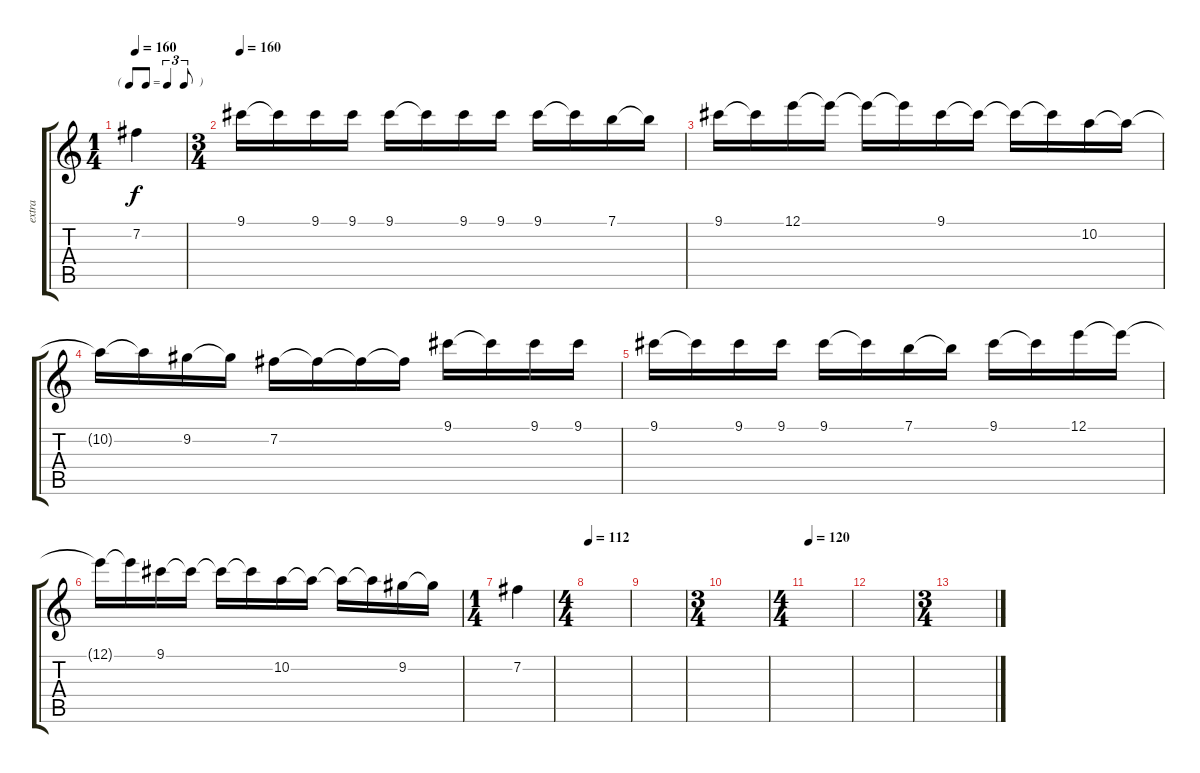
\track ("extra                    gtr5" "extra     ") {instrument distortionguitar}
\staff {score tabs}
\tuning (E4 B3 G3 D3 A2 E2) {hide}
\ts (1 4)
\tf triplet8th
\tempo 160
\clef g2
\ks c
7.2.4{dy f} |
\ts (3 4)
\tempo 160
9.1.16 9.1{t}.16 9.1.16 9.1.16 9.1.16 9.1{t}.16 9.1.16 9.1.16 9.1.16 9.1{t}.16 7.1.16 7.1{t}.16 |
9.1.16 9.1{t}.16 12.1.16 12.1{t}.16 12.1{t}.16 12.1{t}.16 9.1.16 9.1{t}.16 9.1{t}.16 9.1{t}.16 10.2.16 10.2{t}.16 |
10.2{t}.16 10.2{t}.16 9.2.16 9.2{t}.16 7.2.16 7.2{t}.16 7.2{t}.16 7.2{t}.16 9.1.16 9.1{t}.16 9.1.16 9.1.16 |
9.1.16 9.1{t}.16 9.1.16 9.1.16 9.1.16 9.1{t}.16 7.1.16 7.1{t}.16 9.1.16 9.1{t}.16 12.1.16 12.1{t}.16 |
12.1{t}.16 12.1{t}.16 9.1.16 9.1{t}.16 9.1{t}.16 9.1{t}.16 10.2.16 10.2{t}.16 10.2{t}.16 10.2{t}.16 9.2.16 9.2{t}.16 |
\ts (1 4)
7.2.4 |
\ts (4 4)
\tempo 120
\tempo 112
|
|
\ts (3 4)
|
\ts (4 4)
\tempo 120
|
|
\ts (3 4)
